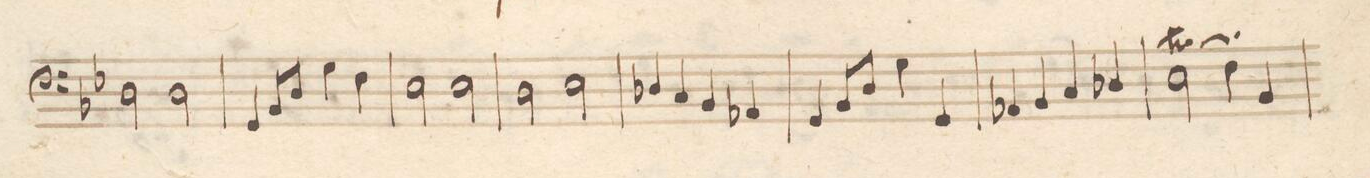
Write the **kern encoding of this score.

**kern	**dynam
*I"Baſso e Violoncello.	*
*clefF4	*
*k[b-e-]	*
*met(C.|)	*
*M2/2	*
2D\	.
2D\	.
=8	=8
4GG/	.
8BB-/L	.
8D/J	.
4G\	.
4F\	.
=9	=9
2E-\	.
2E-\	.
=10	=10
2D\	.
2E-\	.
=11	=11
4D-X/	.
4C/	.
4BB-/	.
4AA-X/	.
=12	=12
4GG/	.
8BB-/L	.
8D/J	.
4G\	.
4GG/	.
=13	=13
4AA-X/	.
4BB-/	.
4C/	.
4D-X/	.
=14	=14
(2E-T\	.
4F'\)	.
4BB-/	.
=15	=15
*-	*-
